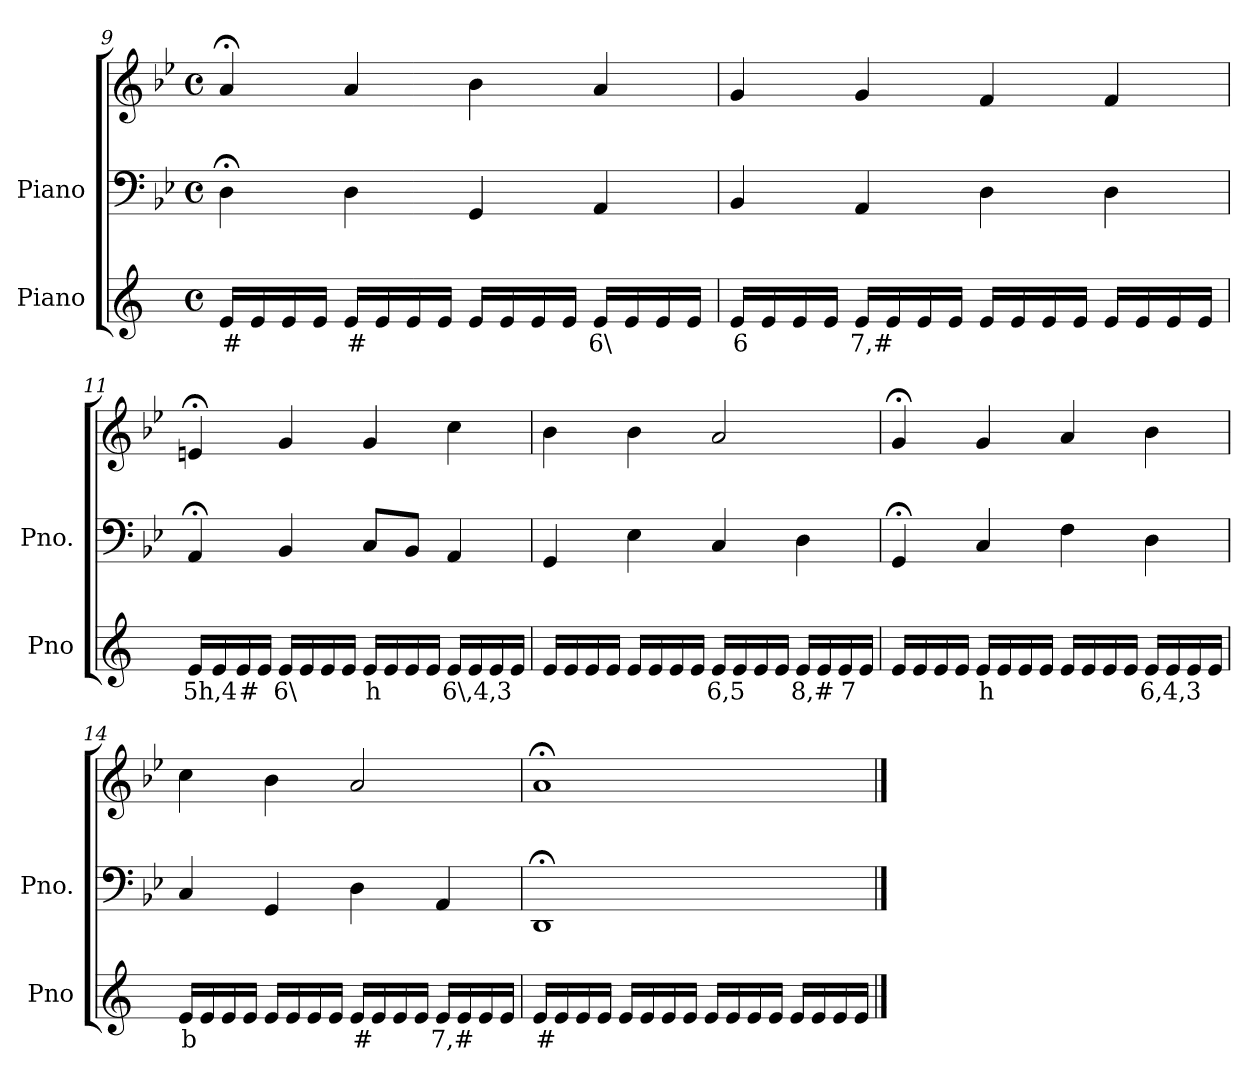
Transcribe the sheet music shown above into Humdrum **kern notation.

**kern	**text	**kern	**kern
*part2	*part2	*part1	*part1
*staff3	*staff3	*staff2	*staff1
*I"Piano	*	*I"Piano	*
*I'Pno	*	*I'Pno.	*
*clefG2	*	*clefF4	*clefG2
*k[]	*	*k[b-e-]	*k[b-e-]
*M4/4	*	*M4/4	*M4/4
*met(c)	*	*met(c)	*met(c)
=9	=9	=9	=9
!	!LO:LY:b	!	!
16e/LL	#	4D;<\	4a;</
16e/	.	.	.
16e/	.	.	.
16e/JJ	.	.	.
!	!LO:LY:b	!	!
16e/LL	#	4D\	4a/
16e/	.	.	.
16e/	.	.	.
16e/JJ	.	.	.
16e/LL	.	4GG/	4b-\
16e/	.	.	.
16e/	.	.	.
16e/JJ	.	.	.
!	!LO:LY:b	!	!
16e/LL	6\	4AA/	4a/
16e/	.	.	.
16e/	.	.	.
16e/JJ	.	.	.
=10	=10	=10	=10
!	!LO:LY:b	!	!
16e/LL	6	4BB-/	4g/
16e/	.	.	.
16e/	.	.	.
16e/JJ	.	.	.
!	!LO:LY:b	!	!
16e/LL	7,#	4AA/	4g/
16e/	.	.	.
16e/	.	.	.
16e/JJ	.	.	.
16e/LL	.	4D\	4f/
16e/	.	.	.
16e/	.	.	.
16e/JJ	.	.	.
16e/LL	.	4D\	4f/
16e/	.	.	.
16e/	.	.	.
16e/JJ	.	.	.
=11	=11	=11	=11
!	!LO:LY:b	!	!
16e/LL	5h,4	4AA;</	4en;</
16e/	.	.	.
!	!LO:LY:b	!	!
16e/	#	.	.
16e/JJ	.	.	.
!	!LO:LY:b	!	!
16e/LL	6\	4BB-/	4g/
16e/	.	.	.
16e/	.	.	.
16e/JJ	.	.	.
!	!LO:LY:b	!	!
16e/LL	h	8C/L	4g/
16e/	.	.	.
16e/	.	8BB-/J	.
16e/JJ	.	.	.
!	!LO:LY:b	!	!
16e/LL	6\,4,3	4AA/	4cc\
16e/	.	.	.
16e/	.	.	.
16e/JJ	.	.	.
=12	=12	=12	=12
16e/LL	.	4GG/	4b-\
16e/	.	.	.
16e/	.	.	.
16e/JJ	.	.	.
16e/LL	.	4E-\	4b-\
16e/	.	.	.
16e/	.	.	.
16e/JJ	.	.	.
!	!LO:LY:b	!	!
16e/LL	6,5	4C/	2a/
16e/	.	.	.
16e/	.	.	.
16e/JJ	.	.	.
!	!LO:LY:b	!	!
16e/LL	8,#	4D\	.
16e/	.	.	.
!	!LO:LY:b	!	!
16e/	7	.	.
16e/JJ	.	.	.
=13	=13	=13	=13
16e/LL	.	4GG;</	4g;</
16e/	.	.	.
16e/	.	.	.
16e/JJ	.	.	.
!	!LO:LY:b	!	!
16e/LL	h	4C/	4g/
16e/	.	.	.
16e/	.	.	.
16e/JJ	.	.	.
16e/LL	.	4F\	4a/
16e/	.	.	.
16e/	.	.	.
16e/JJ	.	.	.
!	!LO:LY:b	!	!
16e/LL	6,4,3	4D\	4b-\
16e/	.	.	.
16e/	.	.	.
16e/JJ	.	.	.
=14	=14	=14	=14
!	!LO:LY:b	!	!
16e/LL	b	4C/	4cc\
16e/	.	.	.
16e/	.	.	.
16e/JJ	.	.	.
16e/LL	.	4GG/	4b-\
16e/	.	.	.
16e/	.	.	.
16e/JJ	.	.	.
!	!LO:LY:b	!	!
16e/LL	#	4D\	2a/
16e/	.	.	.
16e/	.	.	.
16e/JJ	.	.	.
!	!LO:LY:b	!	!
16e/LL	7,#	4AA/	.
16e/	.	.	.
16e/	.	.	.
16e/JJ	.	.	.
=15	=15	=15	=15
!	!LO:LY:b	!	!
16e/LL	#	1DD;<	1a;<
16e/	.	.	.
16e/	.	.	.
16e/JJ	.	.	.
16e/LL	.	.	.
16e/	.	.	.
16e/	.	.	.
16e/JJ	.	.	.
16e/LL	.	.	.
16e/	.	.	.
16e/	.	.	.
16e/JJ	.	.	.
16e/LL	.	.	.
16e/	.	.	.
16e/	.	.	.
16e/JJ	.	.	.
==	==	==	==
*-	*-	*-	*-
